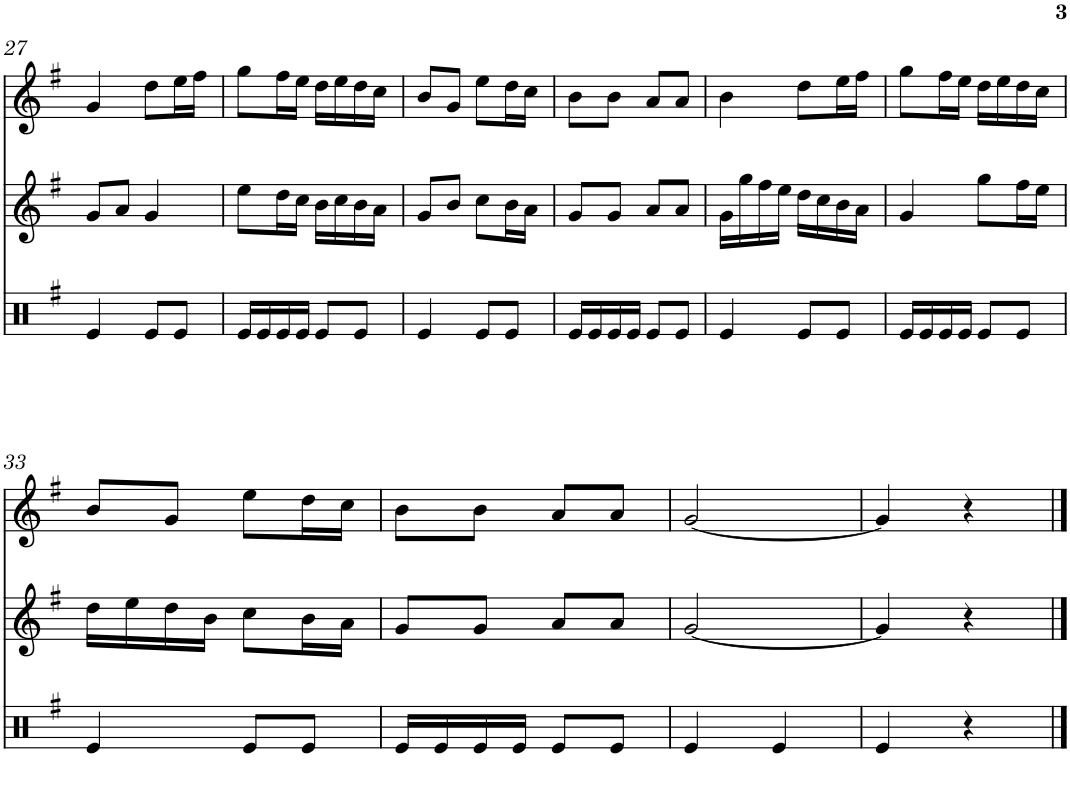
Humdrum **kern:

**kern	**kern	**kern
*part3	*part2	*part1
*staff3	*staff2	*staff1
*I"Timbal	*I"Gralla 2	*I"Gralla 1
!!LO:PB:g=z
*clefX	*clefG2	*clefG2
*k[f#]	*k[f#]	*k[f#]
*M2/4	*M2/4	*M2/4
=27	=27	=27
4e/	8g/L	4g/
.	8a/J	.
8e/L	4g/	8dd\L
8e/J	.	16ee\L
.	.	16ff#\JJ
=28	=28	=28
16e/LL	8ee\L	8gg\L
16e/	.	.
16e/	16dd\L	16ff#\L
16e/JJ	16cc\JJ	16ee\JJ
8e/L	16b\LL	16dd\LL
.	16cc\	16ee\
8e/J	16b\	16dd\
.	16a\JJ	16cc\JJ
=29	=29	=29
4e/	8g/L	8b/L
.	8b/J	8g/J
8e/L	8cc\L	8ee\L
8e/J	16b\L	16dd\L
.	16a\JJ	16cc\JJ
=30	=30	=30
16e/LL	8g/L	8b\L
16e/	.	.
16e/	8g/J	8b\J
16e/JJ	.	.
8e/L	8a/L	8a/L
8e/J	8a/J	8a/J
=31	=31	=31
4e/	16g\LL	4b\
.	16gg\	.
.	16ff#\	.
.	16ee\JJ	.
8e/L	16dd\LL	8dd\L
.	16cc\	.
8e/J	16b\	16ee\L
.	16a\JJ	16ff#\JJ
=32	=32	=32
16e/LL	4g/	8gg\L
16e/	.	.
16e/	.	16ff#\L
16e/JJ	.	16ee\JJ
8e/L	8gg\L	16dd\LL
.	.	16ee\
8e/J	16ff#\L	16dd\
.	16ee\JJ	16cc\JJ
!!LO:LB:g=z
=33	=33	=33
4e/	16dd\LL	8b/L
.	16ee\	.
.	16dd\	8g/J
.	16b\JJ	.
8e/L	8cc\L	8ee\L
8e/J	16b\L	16dd\L
.	16a\JJ	16cc\JJ
=34	=34	=34
16e/LL	8g/L	8b\L
16e/	.	.
16e/	8g/J	8b\J
16e/JJ	.	.
8e/L	8a/L	8a/L
8e/J	8a/J	8a/J
=35	=35	=35
4e/	[2g/	[2g/
4e/	.	.
=36	=36	=36
4e/	4g/]	4g/]
4r	4r	4r
==	==	==
*-	*-	*-
